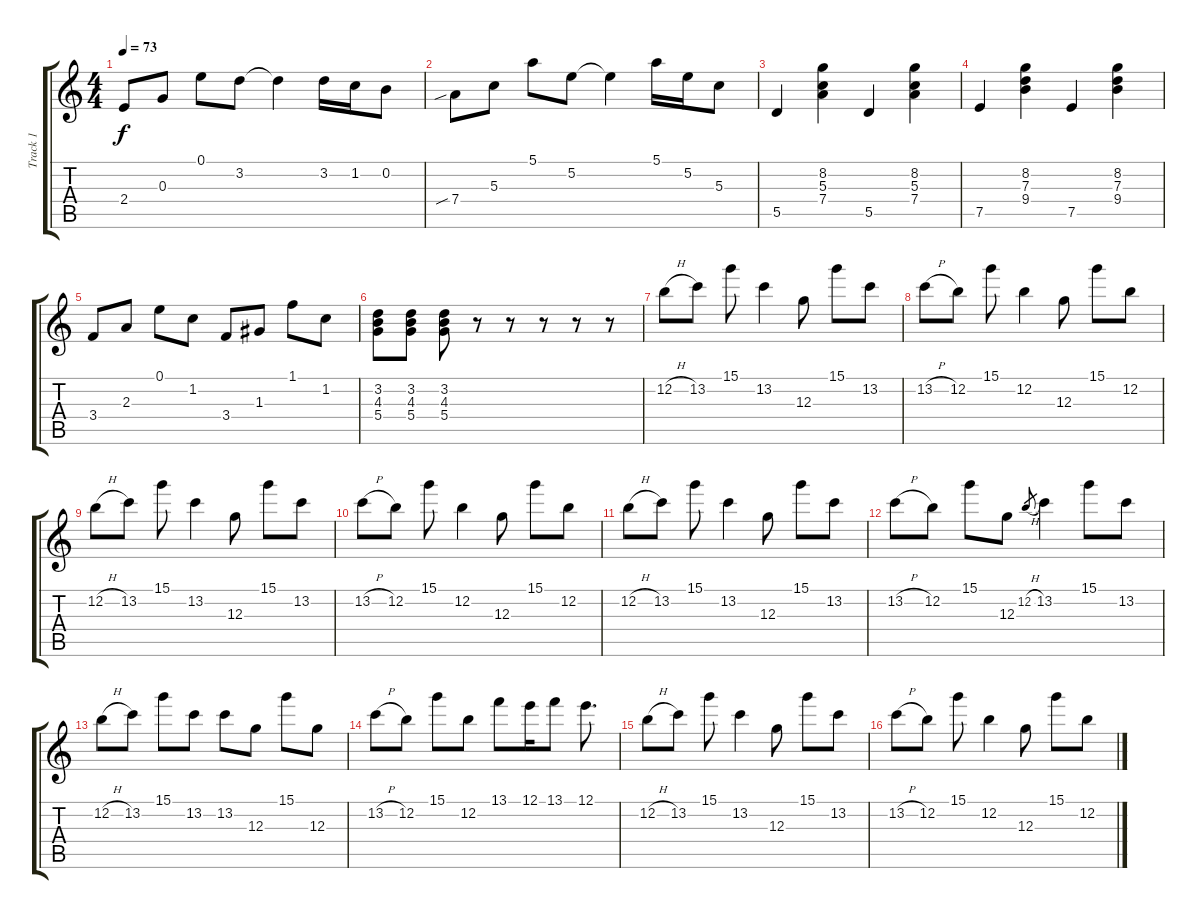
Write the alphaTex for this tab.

\track ("Track 1" "Track 1") {instrument electricguitarjazz}
\staff {score tabs}
\tuning (E4 B3 G3 D3 A2 E2) {hide}
\ts (4 4)
\tempo 73
\clef g2
\ks c
2.4.8{dy f} 0.3.8 0.1.8 3.2.8 3.2{t}.4 3.2.16 1.2.16 0.2.8 |
7.4{sib}.8 5.3.8 5.1.8 5.2.8 5.2{t}.4 5.1.16 5.2.16 5.3.8 |
5.5.4 (8.2 5.3 7.4).4 5.5.4 (8.2 5.3 7.4).4 |
7.5.4 (8.2 7.3 9.4).4 7.5.4 (8.2 7.3 9.4).4 |
3.4.8 2.3.8 0.1.8 1.2.8 3.4.8 1.3.8 1.1.8 1.2.8 |
(3.2 4.3 5.4).8 (3.2 4.3 5.4).8 (3.2 4.3 5.4).8 r.8 r.8 r.8 r.8 r.8 |
12.2{h}.8 13.2.8 15.1.8 13.2.4 12.3.8 15.1.8 13.2.8 |
13.2{h}.8 12.2.8 15.1.8 12.2.4 12.3.8 15.1.8 12.2.8 |
12.2{h}.8 13.2.8 15.1.8 13.2.4 12.3.8 15.1.8 13.2.8 |
13.2{h}.8 12.2.8 15.1.8 12.2.4 12.3.8 15.1.8 12.2.8 |
12.2{h}.8 13.2.8 15.1.8 13.2.4 12.3.8 15.1.8 13.2.8 |
13.2{h}.8 12.2.8 15.1.8 12.3.8 12.2{h}.8{gr} 13.2.4 15.1.8 13.2.8 |
12.2{h}.8 13.2.8 15.1.8 13.2.8 13.2.8 12.3.8 15.1.8 12.3.8 |
13.2{h}.8 12.2.8 15.1.8 12.2.8 13.1.8 12.1.16 13.1.8 12.1.8{d} |
12.2{h}.8 13.2.8 15.1.8 13.2.4 12.3.8 15.1.8 13.2.8 |
13.2{h}.8 12.2.8 15.1.8 12.2.4 12.3.8 15.1.8 12.2.8
